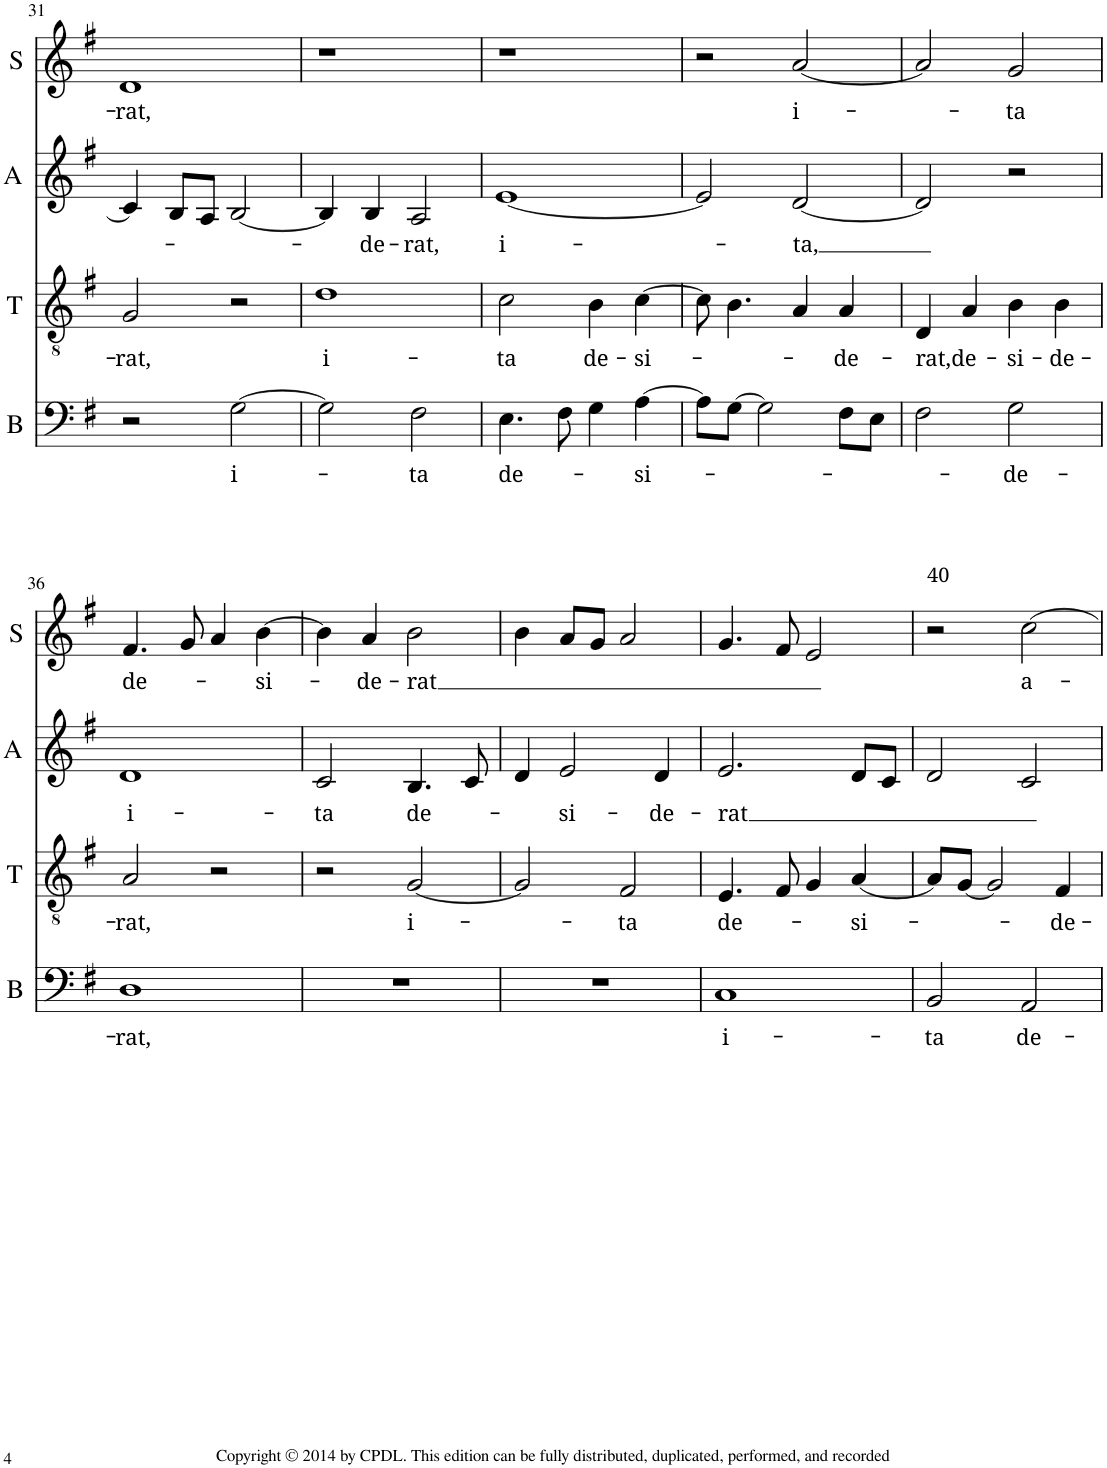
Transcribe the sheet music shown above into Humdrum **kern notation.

**kern	**text	**kern	**text	**kern	**text	**kern	**text
*part4	*part4	*part3	*part3	*part2	*part2	*part1	*part1
*staff4	*staff4	*staff3	*staff3	*staff2	*staff2	*staff1	*staff1
*I"Bass	*	*I"Tenor	*	*I"Alto	*	*I"Soprano	*
*I'B	*	*I'T	*	*I'A	*	*I'S	*
!!LO:PB:g=z
*clefF4	*	*clefGv2	*	*clefG2	*	*clefG2	*
*k[f#]	*	*k[f#]	*	*k[f#]	*	*k[f#]	*
*M4/4	*	*M4/4	*	*M4/4	*	*M4/4	*
*met(c)	*	*met(c)	*	*met(c)	*	*met(c)	*
=31	=31	=31	=31	=31	=31	=31	=31
!	!	!	!LO:LY:b	!	!	!	!LO:LY:b
2r	.	2G/	-rat,	4c/]	.	1d	-rat,
.	.	.	.	8B/L	.	.	.
.	.	.	.	8A/J	.	.	.
!	!LO:LY:b	!	!	!	!	!	!
[>2G\	i-	2r	.	[2B/	.	.	.
=32	=32	=32	=32	=32	=32	=32	=32
!	!	!	!LO:LY:b	!	!	!	!
2G\]	.	1d	i-	4B/]	.	1r	.
!	!	!	!	!	!LO:LY:b	!	!
.	.	.	.	4B/	-de-	.	.
!	!LO:LY:b	!	!	!	!LO:LY:b	!	!
2F#\	-ta	.	.	2A/	-rat,	.	.
=33	=33	=33	=33	=33	=33	=33	=33
!	!LO:LY:b	!	!LO:LY:b	!	!LO:LY:b	!	!
4.E\	de-	2c\	-ta	[<1e	i-	1r	.
8F#\	.	.	.	.	.	.	.
!	!	!	!LO:LY:b	!	!	!	!
4G\	.	4B\	de-	.	.	.	.
!	!LO:LY:b	!	!LO:LY:b	!	!	!	!
[4A\	-si-	[4c\	-si-	.	.	.	.
=34	=34	=34	=34	=34	=34	=34	=34
8A\L]	.	8c\]	.	2e/]	.	2r	.
[8G\J	.	4.B\	.	.	.	.	.
2G\]	.	.	.	.	.	.	.
!	!	!	!	!	!LO:LY:b	!	!LO:LY:b
.	.	4A/	.	[<2d/	-ta,	[<2a/	i-
!	!	!	!LO:LY:b	!	!	!	!
8F#\L	.	4A/	-de-	.	.	.	.
8E\J	.	.	.	.	.	.	.
=35	=35	=35	=35	=35	=35	=35	=35
!	!	!	!LO:LY:b	!	!	!	!
2F#\	.	4D/	-rat,de-	2d/]	.	2a/]	.
.	.	4A/	.	.	.	.	.
!	!LO:LY:b	!	!LO:LY:b	!	!	!	!LO:LY:b
2G\	-de-	4B\	-si-	2r	.	2g/	-ta
!	!	!	!LO:LY:b	!	!	!	!
.	.	4B\	-de-	.	.	.	.
!!LO:LB:g=z
=36	=36	=36	=36	=36	=36	=36	=36
!	!LO:LY:b	!	!LO:LY:b	!	!LO:LY:b	!	!LO:LY:b
1D	-rat,	2A/	-rat,	1d	i-	4.f#/	de-
.	.	.	.	.	.	8g/	.
.	.	2r	.	.	.	4a/	.
!	!	!	!	!	!	!	!LO:LY:b
.	.	.	.	.	.	[>4b\	-si-
=37	=37	=37	=37	=37	=37	=37	=37
!	!	!	!	!	!LO:LY:b	!	!
1r	.	2r	.	2c/	-ta	4b\]	.
!	!	!	!	!	!	!	!LO:LY:b
.	.	.	.	.	.	4a/	-de-
!	!	!	!LO:LY:b	!	!LO:LY:b	!	!LO:LY:b
.	.	[2G/	i-	4.B/	de-	2b\	-rat
.	.	.	.	8c/	.	.	.
=38	=38	=38	=38	=38	=38	=38	=38
1r	.	2G/]	.	4d/	.	4b\	.
!	!	!	!	!	!LO:LY:b	!	!
.	.	.	.	2e/	-si-	8a/L	.
.	.	.	.	.	.	8g/J	.
!	!	!	!LO:LY:b	!	!	!	!
.	.	2F#/	-ta	.	.	2a/	.
!	!	!	!	!	!LO:LY:b	!	!
.	.	.	.	4d/	-de-	.	.
=39	=39	=39	=39	=39	=39	=39	=39
!	!LO:LY:b	!	!LO:LY:b	!	!LO:LY:b	!	!
1C	i-	4.E/	de-	2.e/	-rat	4.g/	.
.	.	8F#/	.	.	.	8f#/	.
.	.	4G/	.	.	.	2e/	.
!	!	!	!LO:LY:b	!	!	!	!
.	.	[<4A/	-si-	8d/L	.	.	.
.	.	.	.	8c/J	.	.	.
=40	=40	=40	=40	=40	=40	=40	=40
!	!	!	!	!	!	!LO:TX:a:t=40	!
!	!LO:LY:b	!	!	!	!	!	!
2BB/	-ta	8A/L]	.	2d/	.	2r	.
.	.	[8G/J	.	.	.	.	.
.	.	2G/]	.	.	.	.	.
!	!LO:LY:b	!	!	!	!	!	!LO:LY:b
2AA/	de-	.	.	2c/	.	[>2cc\	a-
!	!	!	!LO:LY:b	!	!	!	!
.	.	4F#/	de-	.	.	.	.
=	=	=	=	=	=	=	=
*-	*-	*-	*-	*-	*-	*-	*-
